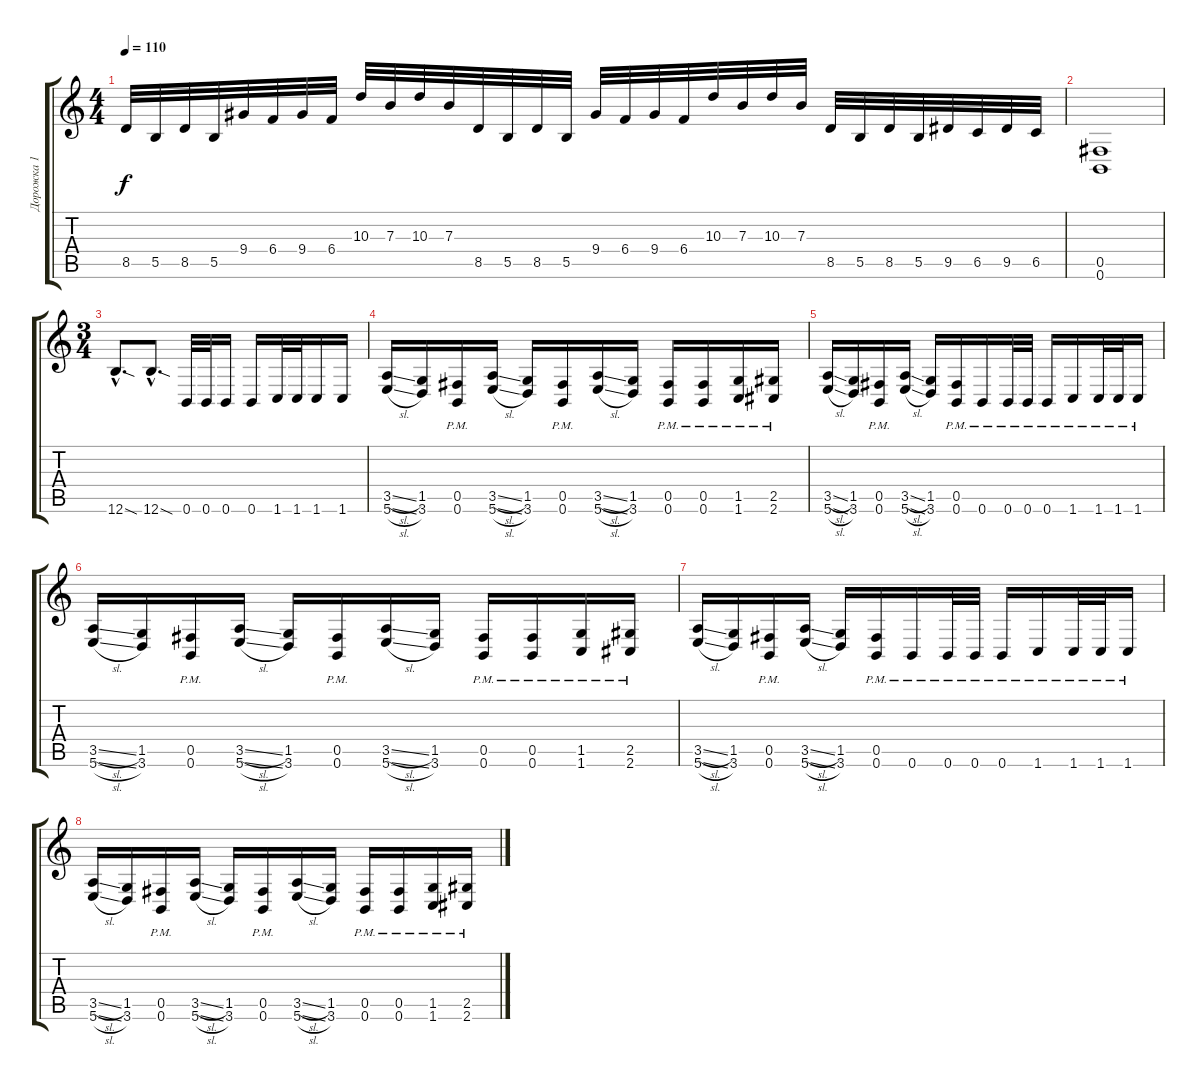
\track ("Дорожка 1" "Дорожка 1") {instrument distortionguitar}
\staff {score tabs}
\tuning (Db4 Ab3 E3 B2 Gb2 B1) {hide}
\ts (4 4)
\tempo 110
\clef g2
\ks c
8.5.32{dy f instrument distortionguitar} 5.5.32 8.5.32 5.5.32 9.4.32 6.4.32 9.4.32 6.4.32 10.3.32 7.3.32 10.3.32 7.3.32 8.5.32 5.5.32 8.5.32 5.5.32 9.4.32 6.4.32 9.4.32 6.4.32 10.3.32 7.3.32 10.3.32 7.3.32 8.5.32 5.5.32 8.5.32 5.5.32 9.5.32 6.5.32 9.5.32 6.5.32 |
(0.5 0.6).1 |
\ts (3 4)
12.6{sod hac}.8{d} 12.6{sod hac}.8{d} 0.6.32 0.6.32 0.6.16 0.6.16 1.6.32 1.6.32 1.6.16 1.6.16 |
(3.5{sl} 5.6{sl}).16 (1.5 3.6).16 (0.5{pm} 0.6).16 (3.5{sl} 5.6{sl}).16 (1.5 3.6).16 (0.5{pm} 0.6).16 (3.5{sl} 5.6{sl}).16 (1.5 3.6).16 (0.5{pm} 0.6).16 (0.5{pm} 0.6).16 (1.5{pm} 1.6).16 (2.5{pm} 2.6).16 |
(3.5{sl} 5.6{sl}).16 (1.5 3.6).16 (0.5{pm} 0.6).16 (3.5{sl} 5.6{sl}).16 (1.5 3.6).16 (0.5{pm} 0.6).16 0.6{pm}.16 0.6{pm}.32 0.6{pm}.32 0.6{pm}.16 1.6{pm}.16 1.6{pm}.32 1.6{pm}.32 1.6{pm}.16 |
(3.5{sl} 5.6{sl}).16 (1.5 3.6).16 (0.5{pm} 0.6).16 (3.5{sl} 5.6{sl}).16 (1.5 3.6).16 (0.5{pm} 0.6).16 (3.5{sl} 5.6{sl}).16 (1.5 3.6).16 (0.5{pm} 0.6).16 (0.5{pm} 0.6).16 (1.5{pm} 1.6).16 (2.5{pm} 2.6).16 |
(3.5{sl} 5.6{sl}).16 (1.5 3.6).16 (0.5{pm} 0.6).16 (3.5{sl} 5.6{sl}).16 (1.5 3.6).16 (0.5{pm} 0.6).16 0.6{pm}.16 0.6{pm}.32 0.6{pm}.32 0.6{pm}.16 1.6{pm}.16 1.6{pm}.32 1.6{pm}.32 1.6{pm}.16 |
(3.5{sl} 5.6{sl}).16 (1.5 3.6).16 (0.5{pm} 0.6).16 (3.5{sl} 5.6{sl}).16 (1.5 3.6).16 (0.5{pm} 0.6).16 (3.5{sl} 5.6{sl}).16 (1.5 3.6).16 (0.5{pm} 0.6).16 (0.5{pm} 0.6).16 (1.5{pm} 1.6).16 (2.5{pm} 2.6).16
